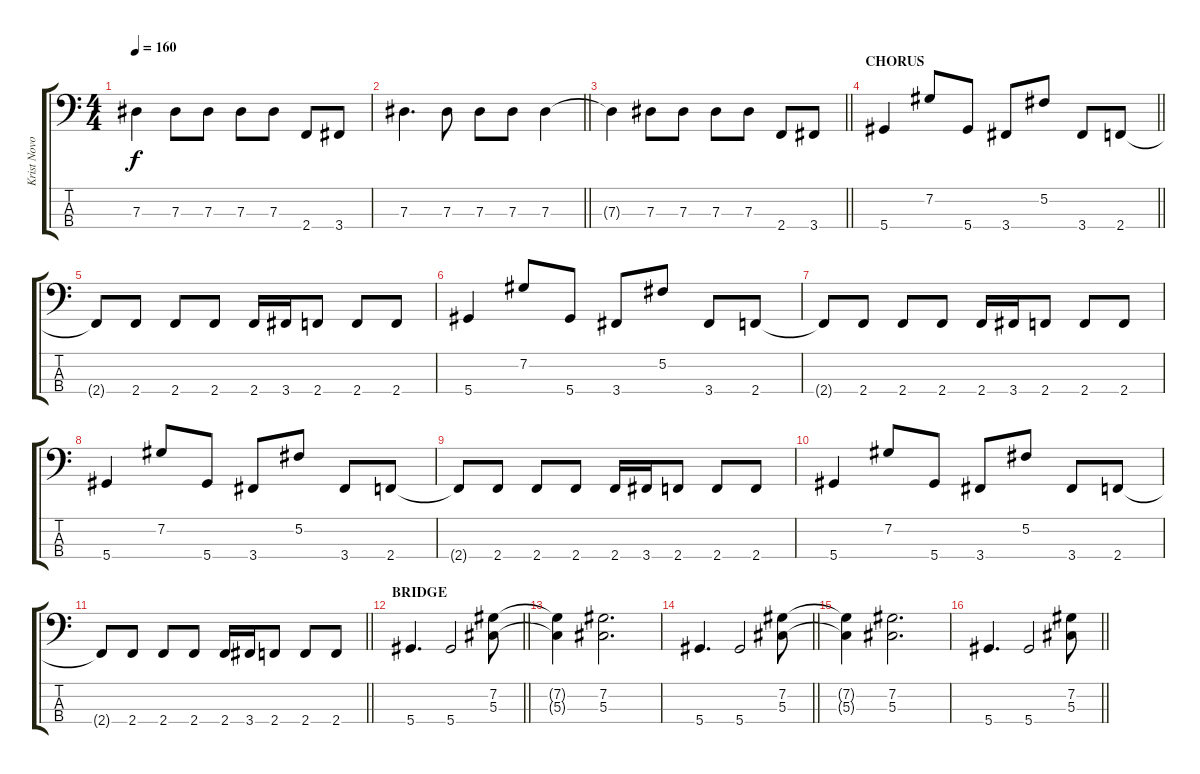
\track ("Krist Novoselic" "Krist Novo") {instrument electricbassfinger}
\staff {score tabs}
\tuning (Gb2 Db2 Ab1 Eb1) {hide}
\ts (4 4)
\tempo 160
\clef f4
\ks c
7.3{t}.4{dy f} 7.3.8 7.3.8 7.3.8 7.3.8 2.4.8 3.4.8 |
\barLineRight lightlight
7.3.4{d} 7.3.8 7.3.8 7.3.8 7.3.4 |
\barLineRight lightlight
7.3{t}.4 7.3.8 7.3.8 7.3.8 7.3.8 2.4.8 3.4.8 |
\section ("" "CHORUS")
\barLineRight lightlight
5.4.4 7.2.8 5.4.8 3.4.8 5.2.8 3.4.8 2.4.8 |
2.4{t}.8 2.4.8 2.4.8 2.4.8 2.4.16 3.4.16 2.4.8 2.4.8 2.4.8 |
5.4.4 7.2.8 5.4.8 3.4.8 5.2.8 3.4.8 2.4.8 |
2.4{t}.8 2.4.8 2.4.8 2.4.8 2.4.16 3.4.16 2.4.8 2.4.8 2.4.8 |
5.4.4 7.2.8 5.4.8 3.4.8 5.2.8 3.4.8 2.4.8 |
2.4{t}.8 2.4.8 2.4.8 2.4.8 2.4.16 3.4.16 2.4.8 2.4.8 2.4.8 |
5.4.4 7.2.8 5.4.8 3.4.8 5.2.8 3.4.8 2.4.8 |
\barLineRight lightlight
2.4{t}.8 2.4.8 2.4.8 2.4.8 2.4.16 3.4.16 2.4.8 2.4.8 2.4.8 |
\section ("" "BRIDGE")
\barLineRight lightlight
5.4.4{d} 5.4.2 (7.2 5.3).8 |
(7.2{t} 5.3{t}).4 (7.2 5.3).2{d} |
\barLineRight lightlight
5.4.4{d} 5.4.2 (7.2 5.3).8 |
(7.2{t} 5.3{t}).4 (7.2 5.3).2{d} |
\barLineRight lightlight
5.4.4{d} 5.4.2 (7.2 5.3).8
